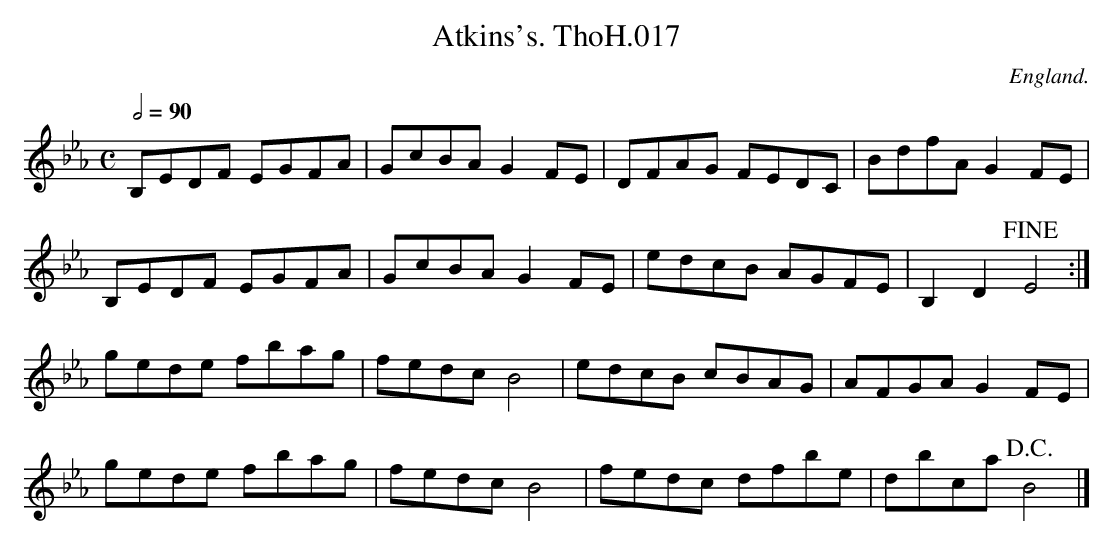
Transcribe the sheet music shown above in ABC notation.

X:1
T:Atkins's. ThoH.017
Q:1/2=90
M:C
L:1/8
O:England.
K:Eb
B,EDF EGFA|GcBAG2FE|DFAG FEDC|BdfAG2FE|
B,EDF EGFA|GcBAG2FE|edcB AGFE|B,2D2!fine!E4:|
gede fbag|fedcB4|edcB cBAG|AFGAG2FE|
gede fbag|fedcB4|fedc dfbe|dbca!D.C.!B4|]
